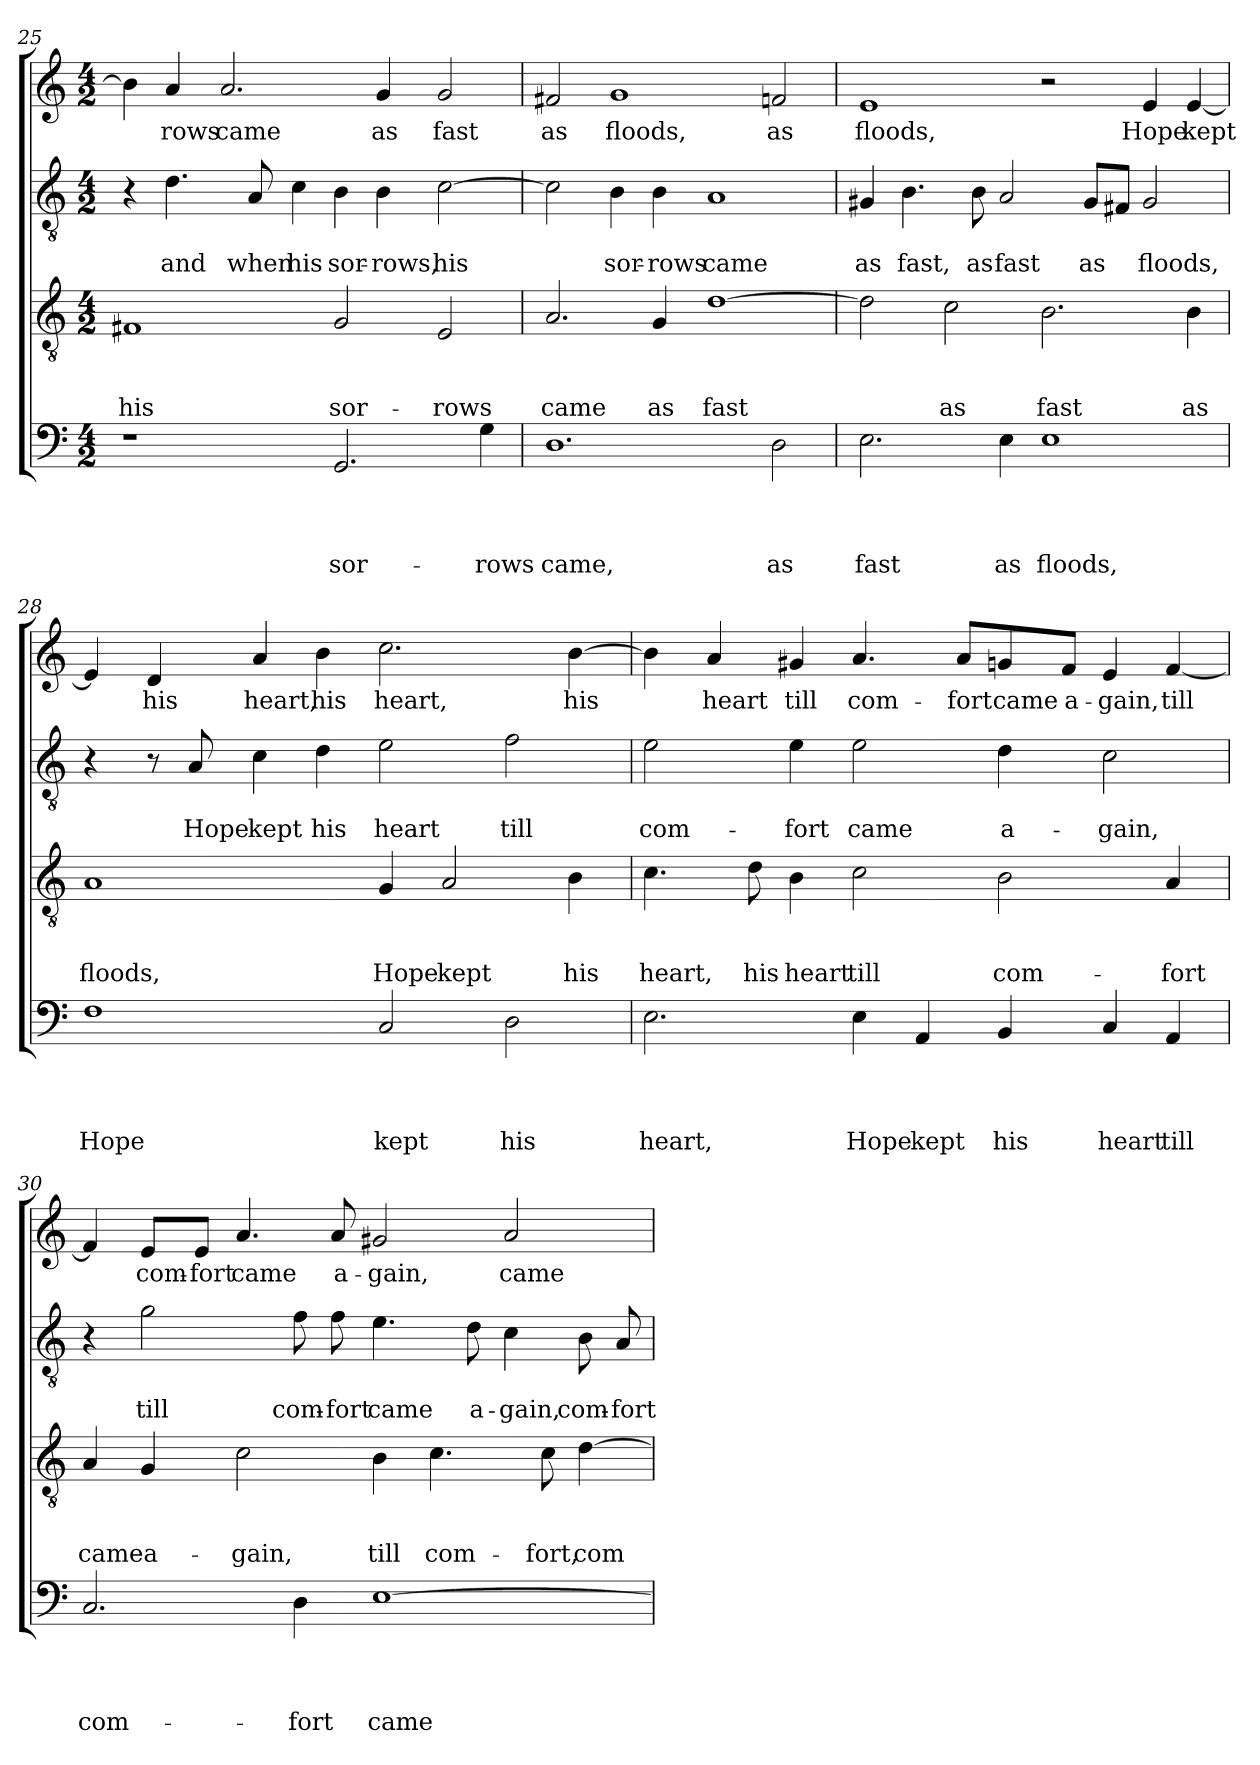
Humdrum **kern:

**kern	**text	**text	**text	**text	**kern	**text	**text	**text	**kern	**text	**text	**kern	**text
*part4	*part4	*part4	*part4	*part4	*part3	*part3	*part3	*part3	*part2	*part2	*part2	*part1	*part1
*staff4	*staff4	*staff4	*staff4	*staff4	*staff3	*staff3	*staff3	*staff3	*staff2	*staff2	*staff2	*staff1	*staff1
*clefF4	*	*	*	*	*clefGv2	*	*	*	*clefGv2	*	*	*clefG2	*
*k[]	*	*	*	*	*k[]	*	*	*	*k[]	*	*	*k[]	*
*C:	*	*	*	*	*C:	*	*	*	*C:	*	*	*C:	*
*M4/2	*	*	*	*	*M4/2	*	*	*	*M4/2	*	*	*M4/2	*
=25	=25	=25	=25	=25	=25	=25	=25	=25	=25	=25	=25	=25	=25
!	!	!	!	!	!	!	!	!LO:LY:b	!	!	!	!	!
1r	.	.	.	.	1F#X	.	.	his	4r	.	.	4b\]	.
!	!	!	!	!	!	!	!	!	!	!	!LO:LY:b	!	!LO:LY:b
.	.	.	.	.	.	.	.	.	4.d\	.	and	4a/	-rows
!	!	!	!	!	!	!	!	!	!	!	!	!	!LO:LY:b
.	.	.	.	.	.	.	.	.	.	.	.	2.a/	came
!	!	!	!	!	!	!	!	!	!	!	!LO:LY:b	!	!
.	.	.	.	.	.	.	.	.	8A/	.	when	.	.
!	!	!	!	!	!	!	!	!	!	!	!LO:LY:b	!	!
.	.	.	.	.	.	.	.	.	4c\	.	his	.	.
!	!	!	!	!LO:LY:b	!	!	!	!LO:LY:b	!	!	!LO:LY:b	!	!
2.GG/	.	.	.	sor-	2G/	.	.	sor-	4B\	.	sor-	.	.
!	!	!	!	!	!	!	!	!	!	!	!LO:LY:b	!	!LO:LY:b
.	.	.	.	.	.	.	.	.	4B\	.	-rows,	4g/	as
!	!	!	!	!	!	!	!	!LO:LY:b	!	!	!LO:LY:b	!	!LO:LY:b
.	.	.	.	.	2E/	.	.	-rows	[2c\	.	his	2g/	fast
!	!	!	!	!LO:LY:b	!	!	!	!	!	!	!	!	!
4G\	.	.	.	-rows	.	.	.	.	.	.	.	.	.
=26	=26	=26	=26	=26	=26	=26	=26	=26	=26	=26	=26	=26	=26
!	!	!	!	!LO:LY:b	!	!	!	!LO:LY:b	!	!	!	!	!LO:LY:b
1.D	.	.	.	came,	2.A/	.	.	came	2c\]	.	.	2f#X/	as
!	!	!	!	!	!	!	!	!	!	!	!LO:LY:b	!	!LO:LY:b
.	.	.	.	.	.	.	.	.	4B\	.	sor-	1g	floods,
!	!	!	!	!	!	!	!	!LO:LY:b	!	!	!LO:LY:b	!	!
.	.	.	.	.	4G/	.	.	as	4B\	.	-rows	.	.
!	!	!	!	!	!	!	!	!LO:LY:b	!	!	!LO:LY:b	!	!
.	.	.	.	.	[1d	.	.	fast	1A	.	came	.	.
!	!	!	!	!LO:LY:b	!	!	!	!	!	!	!	!	!LO:LY:b
2D\	.	.	.	as	.	.	.	.	.	.	.	2fn/	as
!!LO:LB:g=z
=27	=27	=27	=27	=27	=27	=27	=27	=27	=27	=27	=27	=27	=27
!	!	!	!	!LO:LY:b	!	!	!	!	!	!	!LO:LY:b	!	!LO:LY:b
2.E\	.	.	.	fast	2d\]	.	.	.	4G#X/	.	as	1e	floods,
!	!	!	!	!	!	!	!	!	!	!	!LO:LY:b	!	!
.	.	.	.	.	.	.	.	.	4.B\	.	fast,	.	.
!	!	!	!	!	!	!	!	!LO:LY:b	!	!	!	!	!
.	.	.	.	.	2c\	.	.	as	.	.	.	.	.
!	!	!	!	!	!	!	!	!	!	!	!LO:LY:b	!	!
.	.	.	.	.	.	.	.	.	8B\	.	as	.	.
!	!	!	!	!LO:LY:b	!	!	!	!	!	!	!LO:LY:b	!	!
4E\	.	.	.	as	.	.	.	.	2A/	.	fast	.	.
!	!	!	!	!LO:LY:b	!	!	!	!LO:LY:b	!	!	!	!	!
1E	.	.	.	floods,	2.B\	.	.	fast	.	.	.	2r	.
!	!	!	!	!	!	!	!	!	!	!	!LO:LY:b	!	!
.	.	.	.	.	.	.	.	.	8G#/L	.	as	.	.
.	.	.	.	.	.	.	.	.	8F#X/J	.	.	.	.
!	!	!	!	!	!	!	!	!	!	!	!LO:LY:b	!	!LO:LY:b
.	.	.	.	.	.	.	.	.	2G#/	.	floods,	4e/	Hope
!	!	!	!	!	!	!	!	!LO:LY:b	!	!	!	!	!LO:LY:b
.	.	.	.	.	4B\	.	.	as	.	.	.	[4e/	kept
=28	=28	=28	=28	=28	=28	=28	=28	=28	=28	=28	=28	=28	=28
!	!	!	!	!LO:LY:b	!	!	!	!LO:LY:b	!	!	!	!	!
1F	.	.	.	Hope	1A	.	.	floods,	4r	.	.	4e/]	.
!	!	!	!	!	!	!	!	!	!	!	!	!	!LO:LY:b
.	.	.	.	.	.	.	.	.	8r	.	.	4d/	his
!	!	!	!	!	!	!	!	!	!	!	!LO:LY:b	!	!
.	.	.	.	.	.	.	.	.	8A/	.	Hope	.	.
!	!	!	!	!	!	!	!	!	!	!	!LO:LY:b	!	!LO:LY:b
.	.	.	.	.	.	.	.	.	4c\	.	kept	4a/	heart,
!	!	!	!	!	!	!	!	!	!	!	!LO:LY:b	!	!LO:LY:b
.	.	.	.	.	.	.	.	.	4d\	.	his	4b\	his
!	!	!	!	!LO:LY:b	!	!	!	!LO:LY:b	!	!	!LO:LY:b	!	!LO:LY:b
2C/	.	.	.	kept	4G/	.	.	Hope	2e\	.	heart	2.cc\	heart,
!	!	!	!	!	!	!	!	!LO:LY:b	!	!	!	!	!
.	.	.	.	.	2A/	.	.	kept	.	.	.	.	.
!	!	!	!	!LO:LY:b	!	!	!	!	!	!	!LO:LY:b	!	!
2D\	.	.	.	his	.	.	.	.	2f\	.	till	.	.
!	!	!	!	!	!	!	!	!LO:LY:b	!	!	!	!	!LO:LY:b
.	.	.	.	.	4B\	.	.	his	.	.	.	[4b\	his
=29	=29	=29	=29	=29	=29	=29	=29	=29	=29	=29	=29	=29	=29
!	!	!	!	!LO:LY:b	!	!	!	!LO:LY:b	!	!	!LO:LY:b	!	!
2.E\	.	.	.	heart,	4.c\	.	.	heart,	2e\	.	com-	4b\]	.
!	!	!	!	!	!	!	!	!	!	!	!	!	!LO:LY:b
.	.	.	.	.	.	.	.	.	.	.	.	4a/	heart
!	!	!	!	!	!	!	!	!LO:LY:b	!	!	!	!	!
.	.	.	.	.	8d\	.	.	his	.	.	.	.	.
!	!	!	!	!	!	!	!	!LO:LY:b	!	!	!LO:LY:b	!	!LO:LY:b
.	.	.	.	.	4B\	.	.	heart	4e\	.	-fort	4g#X/	till
!	!	!	!	!LO:LY:b	!	!	!	!LO:LY:b	!	!	!LO:LY:b	!	!LO:LY:b
4E\	.	.	.	Hope	2c\	.	.	till	2e\	.	came	4.a/	com-
!	!	!	!	!LO:LY:b	!	!	!	!	!	!	!	!	!
4AA/	.	.	.	kept	.	.	.	.	.	.	.	.	.
!	!	!	!	!	!	!	!	!	!	!	!	!	!LO:LY:b
.	.	.	.	.	.	.	.	.	.	.	.	8a/L	-fort
!	!	!	!	!LO:LY:b	!	!	!	!LO:LY:b	!	!	!LO:LY:b	!	!LO:LY:b
4BB/	.	.	.	his	2B\	.	.	com-	4d\	.	a-	8gn/	came
!	!	!	!	!	!	!	!	!	!	!	!	!	!LO:LY:b
.	.	.	.	.	.	.	.	.	.	.	.	8f/J	a-
!	!	!	!	!LO:LY:b	!	!	!	!	!	!	!LO:LY:b	!	!LO:LY:b
4C/	.	.	.	heart	.	.	.	.	2c\	.	-gain,	4e/	-gain,
!	!	!	!	!LO:LY:b	!	!	!	!LO:LY:b	!	!	!	!	!LO:LY:b
4AA/	.	.	.	till	4A/	.	.	-fort	.	.	.	[4f/	till
!!LO:PB:g=z
=30	=30	=30	=30	=30	=30	=30	=30	=30	=30	=30	=30	=30	=30
!	!	!	!	!LO:LY:b	!	!	!	!LO:LY:b	!	!	!	!	!
2.C/	.	.	.	com-	4A/	.	.	came	4r	.	.	4f/]	.
!	!	!	!	!	!	!	!	!LO:LY:b	!	!	!LO:LY:b	!	!LO:LY:b
.	.	.	.	.	4G/	.	.	a-	2g\	.	till	8e/L	com-
!	!	!	!	!	!	!	!	!	!	!	!	!	!LO:LY:b
.	.	.	.	.	.	.	.	.	.	.	.	8e/J	-fort
!	!	!	!	!	!	!	!	!LO:LY:b	!	!	!	!	!LO:LY:b
.	.	.	.	.	2c\	.	.	-gain,	.	.	.	4.a/	came
!	!	!	!	!LO:LY:b	!	!	!	!	!	!	!LO:LY:b	!	!
4D\	.	.	.	-fort	.	.	.	.	8f\	.	com-	.	.
!	!	!	!	!	!	!	!	!	!	!	!LO:LY:b	!	!LO:LY:b
.	.	.	.	.	.	.	.	.	8f\	.	-fort	8a/	a-
!	!	!	!	!LO:LY:b	!	!	!	!LO:LY:b	!	!	!LO:LY:b	!	!LO:LY:b
[1E	.	.	.	came	4B\	.	.	till	4.e\	.	came	2g#X/	-gain,
!	!	!	!	!	!	!	!	!LO:LY:b	!	!	!	!	!
.	.	.	.	.	4.c\	.	.	com-	.	.	.	.	.
!	!	!	!	!	!	!	!	!	!	!	!LO:LY:b	!	!
.	.	.	.	.	.	.	.	.	8d\	.	a-	.	.
!	!	!	!	!	!	!	!	!	!	!	!LO:LY:b	!	!LO:LY:b
.	.	.	.	.	.	.	.	.	4c\	.	-gain,	2a/	came
!	!	!	!	!	!	!	!	!LO:LY:b	!	!	!	!	!
.	.	.	.	.	8c\	.	.	-fort,	.	.	.	.	.
!	!	!	!	!	!	!	!	!LO:LY:b	!	!	!LO:LY:b	!	!
.	.	.	.	.	[4d\	.	.	com-	8B\	.	com-	.	.
!	!	!	!	!	!	!	!	!	!	!	!LO:LY:b	!	!
.	.	.	.	.	.	.	.	.	8A/	.	-fort	.	.
=	=	=	=	=	=	=	=	=	=	=	=	=	=
*-	*-	*-	*-	*-	*-	*-	*-	*-	*-	*-	*-	*-	*-
